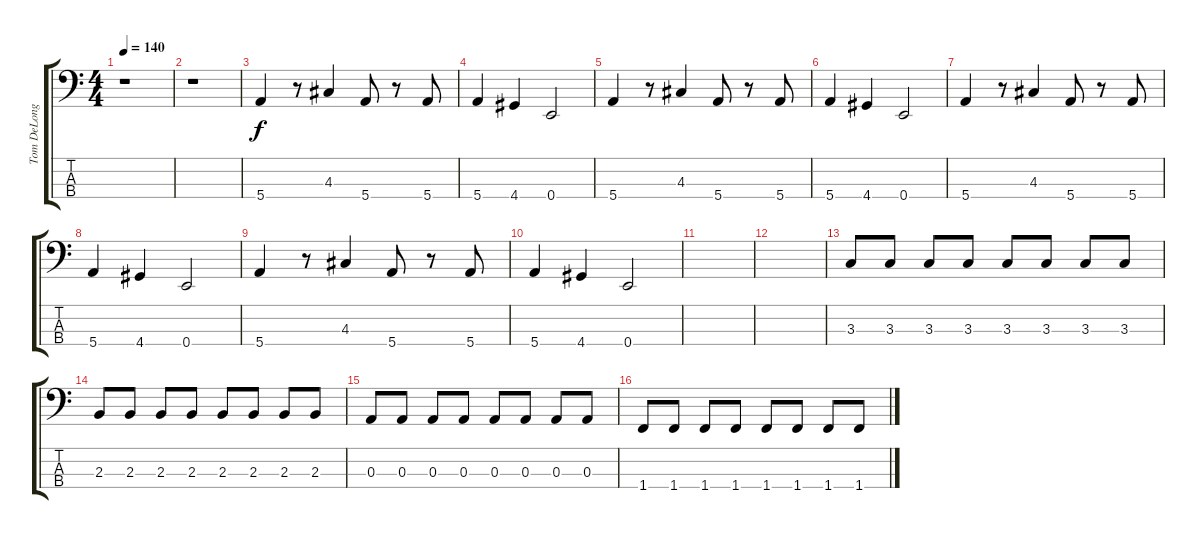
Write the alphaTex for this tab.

\track ("Tom DeLonge Bass" "Tom DeLong") {instrument electricbassfinger}
\staff {score tabs}
\tuning (G2 D2 A1 E1) {hide}
\ts (4 4)
\tempo 140
\clef f4
\ks c
r.1{dy f} |
r.1 |
5.4.4 r.8 4.3.4 5.4.8 r.8 5.4.8 |
5.4.4 4.4.4 0.4.2 |
5.4.4 r.8 4.3.4 5.4.8 r.8 5.4.8 |
5.4.4 4.4.4 0.4.2 |
5.4.4 r.8 4.3.4 5.4.8 r.8 5.4.8 |
5.4.4 4.4.4 0.4.2 |
5.4.4 r.8 4.3.4 5.4.8 r.8 5.4.8 |
5.4.4 4.4.4 0.4.2 |
|
|
3.3.8 3.3.8 3.3.8 3.3.8 3.3.8 3.3.8 3.3.8 3.3.8 |
2.3.8 2.3.8 2.3.8 2.3.8 2.3.8 2.3.8 2.3.8 2.3.8 |
0.3.8 0.3.8 0.3.8 0.3.8 0.3.8 0.3.8 0.3.8 0.3.8 |
1.4.8 1.4.8 1.4.8 1.4.8 1.4.8 1.4.8 1.4.8 1.4.8
